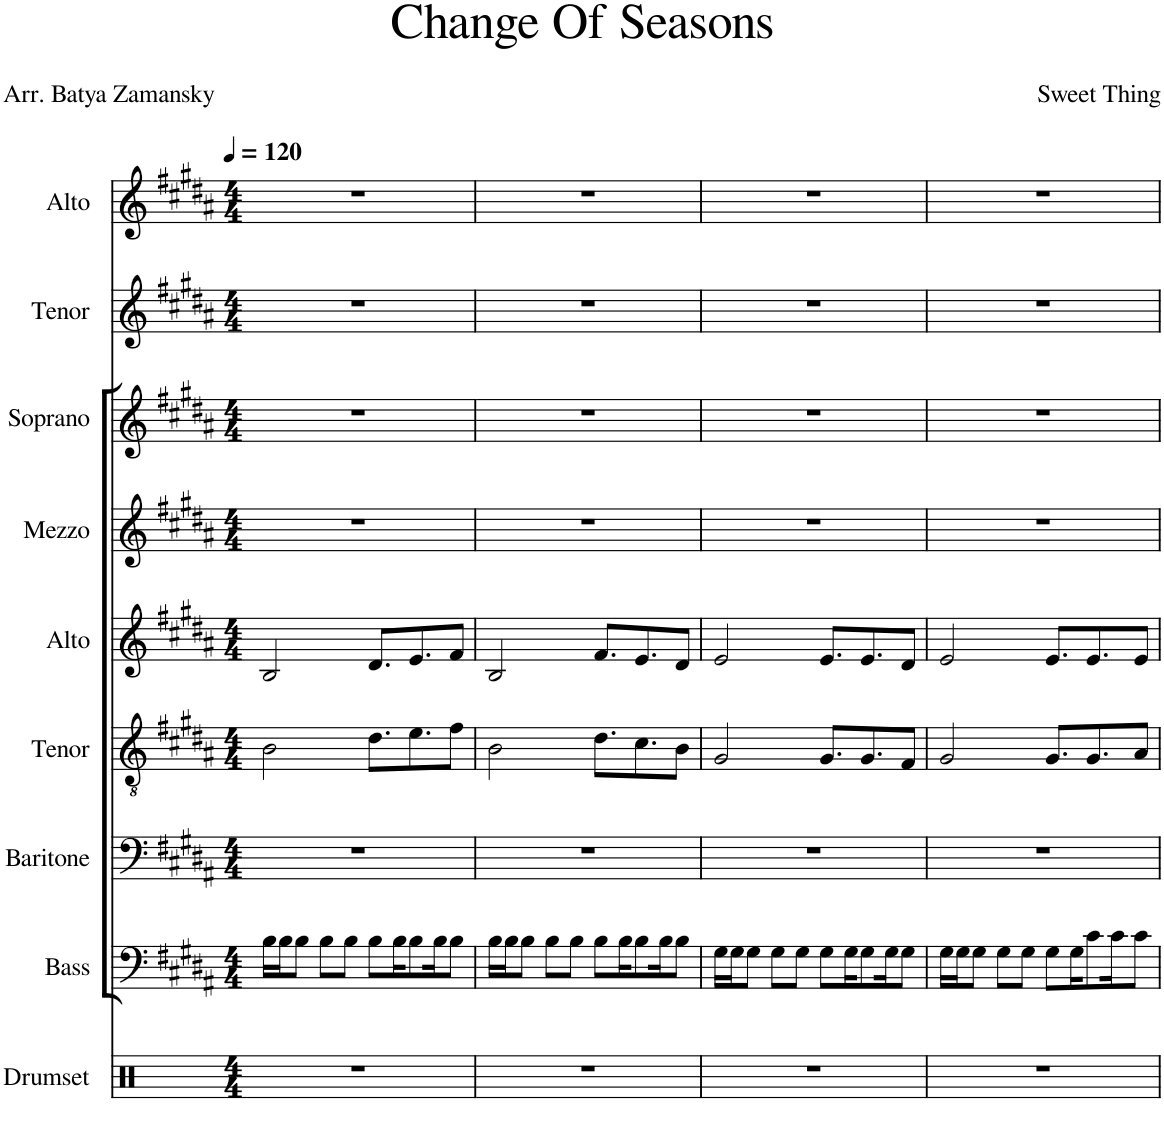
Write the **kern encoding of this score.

**kern	**kern	**kern	**kern	**kern	**kern	**kern	**kern	**kern
*part9	*part8	*part7	*part6	*part5	*part4	*part3	*part2	*part1
*staff9	*staff8	*staff7	*staff6	*staff5	*staff4	*staff3	*staff2	*staff1
*I"Drumset	*I"Bass	*I"Baritone	*I"Tenor	*I"Alto	*I"Mezzo	*I"Soprano	*I"Tenor	*I"Alto
*I'Drs.	*I'Bass	*I'Bari	*I'T	*I'A	*I'M	*I'S	*I'Tenor	*I'Alto
*clefX	*clefF4	*clefF4	*clefGv2	*clefG2	*clefG2	*clefG2	*clefG2	*clefG2
*k[]	*k[f#c#g#d#a#]	*k[f#c#g#d#a#]	*k[f#c#g#d#a#]	*k[f#c#g#d#a#]	*k[f#c#g#d#a#]	*k[f#c#g#d#a#]	*k[f#c#g#d#a#]	*k[f#c#g#d#a#]
*M4/4	*M4/4	*M4/4	*M4/4	*M4/4	*M4/4	*M4/4	*M4/4	*M4/4
*MM120	*MM120	*MM120	*MM120	*MM120	*MM120	*MM120	*MM120	*MM120
=1	=1	=1	=1	=1	=1	=1	=1	=1
1r	16B\LL	1r	2B\	2B/	1r	1r	1r	1r
.	16B\J	.	.	.	.	.	.	.
.	8B\J	.	.	.	.	.	.	.
.	8B\L	.	.	.	.	.	.	.
.	8B\J	.	.	.	.	.	.	.
.	8B\L	.	8.d#\L	8.d#/L	.	.	.	.
.	16B\K	.	.	.	.	.	.	.
.	8B\	.	8.e\	8.e/	.	.	.	.
.	16B\K	.	.	.	.	.	.	.
.	8B\J	.	8f#\J	8f#/J	.	.	.	.
=2	=2	=2	=2	=2	=2	=2	=2	=2
1r	16B\LL	1r	2B\	2B/	1r	1r	1r	1r
.	16B\J	.	.	.	.	.	.	.
.	8B\J	.	.	.	.	.	.	.
.	8B\L	.	.	.	.	.	.	.
.	8B\J	.	.	.	.	.	.	.
.	8B\L	.	8.d#\L	8.f#/L	.	.	.	.
.	16B\K	.	.	.	.	.	.	.
.	8B\	.	8.c#\	8.e/	.	.	.	.
.	16B\K	.	.	.	.	.	.	.
.	8B\J	.	8B\J	8d#/J	.	.	.	.
=3	=3	=3	=3	=3	=3	=3	=3	=3
1r	16G#\LL	1r	2G#/	2e/	1r	1r	1r	1r
.	16G#\J	.	.	.	.	.	.	.
.	8G#\J	.	.	.	.	.	.	.
.	8G#\L	.	.	.	.	.	.	.
.	8G#\J	.	.	.	.	.	.	.
.	8G#\L	.	8.G#/L	8.e/L	.	.	.	.
.	16G#\K	.	.	.	.	.	.	.
.	8G#\	.	8.G#/	8.e/	.	.	.	.
.	16G#\K	.	.	.	.	.	.	.
.	8G#\J	.	8F#/J	8d#/J	.	.	.	.
=4	=4	=4	=4	=4	=4	=4	=4	=4
1r	16G#\LL	1r	2G#/	2e/	1r	1r	1r	1r
.	16G#\J	.	.	.	.	.	.	.
.	8G#\J	.	.	.	.	.	.	.
.	8G#\L	.	.	.	.	.	.	.
.	8G#\J	.	.	.	.	.	.	.
.	8G#\L	.	8.G#/L	8.e/L	.	.	.	.
.	16G#\K	.	.	.	.	.	.	.
.	8c#\	.	8.G#/	8.e/	.	.	.	.
.	16c#\K	.	.	.	.	.	.	.
.	8c#\J	.	8A#/J	8e/J	.	.	.	.
=	=	=	=	=	=	=	=	=
*-	*-	*-	*-	*-	*-	*-	*-	*-
